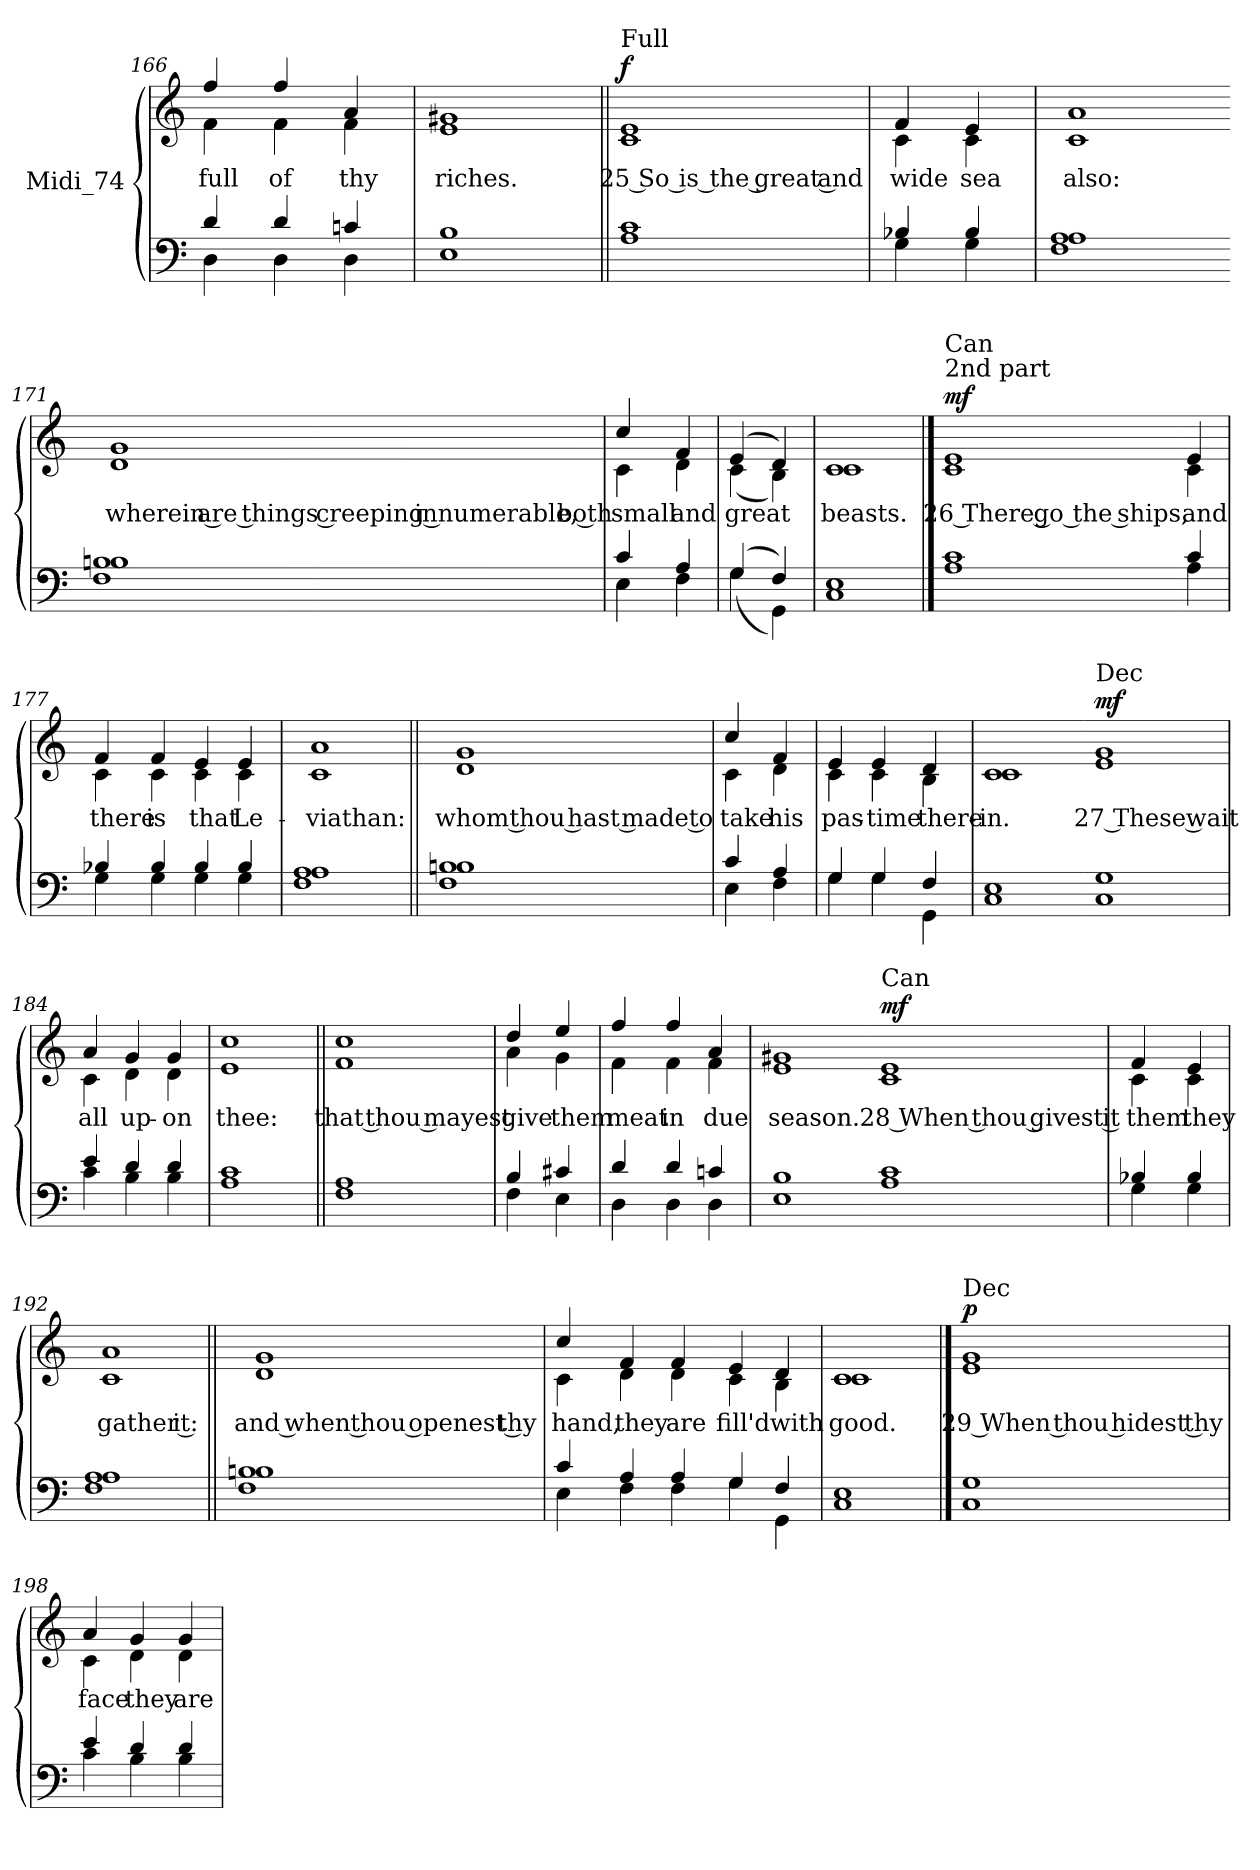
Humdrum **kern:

**kern	**kern	**text	**dynam
*part2	*part1	*part1	*part1
*staff2	*staff1	*staff1	*staff1
*I"Midi_74	*I"Midi_74	*	*
!!LO:LB:g=z
*clefF4	*clefG2	*	*
*k[]	*k[]	*	*
*C:	*C:	*	*
=166	=166	=166	=166
*^	*	*	*
!	!	!	!LO:LY:b	!
*	*	*^	*	*
4d	4D	4ff	4f	full	.
!	!	!	!	!LO:LY:b	!
4d	4D	4ff	4f	of	.
!	!	!	!	!LO:LY:b	!
4cn	4D	4a	4f	thy	.
=167	=167	=167	=167	=167	=167
!	!	!	!	!LO:LY:b	!
1B	1E	1g#X	1e	riches.	.
=168||	=168||	=168||	=168||	=168||	=168||
!	!	!LO:TX:a:t=Full	!	!	!
!	!	!	!	!LO:LY:b	!LO:DY:b
1c	1A	1e	1c	25 So is the great and	f
=169	=169	=169	=169	=169	=169
!	!	!	!	!LO:LY:b	!
4B-X	4G	4f	4c	wide	.
!	!	!	!	!LO:LY:b	!
4B-	4G	4e	4c	sea	.
=170	=170	=170	=170	=170	=170
!	!	!	!	!LO:LY:b	!
1A	1F 1A	1a	1c	also:	.
!!LO:LB:g=z	!!
=171-	=171-	=171-	=171-	=171-	=171-
!	!	!	!	!LO:LY:b	!
1Bn	1F 1B	1g	1d	wherein are things creeping innumerable, both	.
=172	=172	=172	=172	=172	=172
!	!	!	!	!LO:LY:b	!
4c	4E	4cc	4c	small	.
!	!	!	!	!LO:LY:b	!
4A	4F	4f	4d	and	.
=173	=173	=173	=173	=173	=173
!	!	!	!	!LO:LY:b	!
(>4G	(4G	(>4e	(<4c	great	.
4F)	4GG)	4d)	4B)	.	.
=174	=174	=174	=174	=174	=174
!	!	!	!	!LO:LY:b	!
1E	1C	1c	1c	beasts.	.
==175	==175	==175	==175	==175	==175
!	!	!LO:TX:a:t=2nd part	!	!	!
!	!	!LO:TX:a:t=Can	!	!	!
!	!	!	!	!LO:LY:b	!LO:DY:b
1c	1A	1e	1c	26 There go the ships,	mf
!!LO:LB:g=z	!!
=176-	=176-	=176-	=176-	=176-	=176-
!	!	!	!	!LO:LY:b	!
4c	4A	4e	4c	and	.
=177	=177	=177	=177	=177	=177
!	!	!	!	!LO:LY:b	!
4B-X	4G	4f	4c	there	.
!	!	!	!	!LO:LY:b	!
4B-	4G	4f	4c	is	.
!	!	!	!	!LO:LY:b	!
4B-	4G	4e	4c	that	.
!	!	!	!	!LO:LY:b	!
4B-	4G	4e	4c	Le-	.
=178	=178	=178	=178	=178	=178
!	!	!	!	!LO:LY:b	!
1A	1F 1A	1a	1c	-viathan:	.
=179||	=179||	=179||	=179||	=179||	=179||
!	!	!	!	!LO:LY:b	!
1Bn	1F 1B	1g	1d	whom thou hast made to	.
=180	=180	=180	=180	=180	=180
!	!	!	!	!LO:LY:b	!
4c	4E	4cc	4c	take	.
!	!	!	!	!LO:LY:b	!
4A	4F	4f	4d	his	.
=181	=181	=181	=181	=181	=181
!	!	!	!	!LO:LY:b	!
4G	4G	4e	4c	pas-	.
!	!	!	!	!LO:LY:b	!
4G	4G	4e	4c	-time	.
!	!	!	!	!LO:LY:b	!
4F	4GG	4d	4B	there-	.
=182	=182	=182	=182	=182	=182
!	!	!	!	!LO:LY:b	!
1E	1C	1c	1c	-in.	.
!!LO:LB:g=z	!!
=183-	=183-	=183-	=183-	=183-	=183-
!	!	!LO:TX:a:t=Dec	!	!	!
!	!	!	!	!LO:LY:b	!LO:DY:b
1G	1C	1g	1e	27 These wait	mf
=184	=184	=184	=184	=184	=184
!	!	!	!	!LO:LY:b	!
4e	4c	4a	4c	all	.
!	!	!	!	!LO:LY:b	!
4d	4B	4g	4d	up-	.
!	!	!	!	!LO:LY:b	!
4d	4B	4g	4d	-on	.
=185	=185	=185	=185	=185	=185
!	!	!	!	!LO:LY:b	!
1c	1A	1cc	1e	thee:	.
=186||	=186||	=186||	=186||	=186||	=186||
!	!	!	!	!LO:LY:b	!
1A	1F	1cc	1f	that thou mayest	.
=187	=187	=187	=187	=187	=187
!	!	!	!	!LO:LY:b	!
4B	4F	4dd	4a	give	.
!	!	!	!	!LO:LY:b	!
4c#X	4E	4ee	4g	them	.
=188	=188	=188	=188	=188	=188
!	!	!	!	!LO:LY:b	!
4d	4D	4ff	4f	meat	.
!	!	!	!	!LO:LY:b	!
4d	4D	4ff	4f	in	.
!	!	!	!	!LO:LY:b	!
4cn	4D	4a	4f	due	.
=189	=189	=189	=189	=189	=189
!	!	!	!	!LO:LY:b	!
1B	1E	1g#X	1e	season.	.
!!LO:LB:g=z	!!
=190-	=190-	=190-	=190-	=190-	=190-
!	!	!LO:TX:a:t=Can	!	!	!
!	!	!	!	!LO:LY:b	!LO:DY:b
1c	1A	1e	1c	28 When thou givest it	mf
=191	=191	=191	=191	=191	=191
!	!	!	!	!LO:LY:b	!
4B-X	4G	4f	4c	them	.
!	!	!	!	!LO:LY:b	!
4B-	4G	4e	4c	they	.
=192	=192	=192	=192	=192	=192
!	!	!	!	!LO:LY:b	!
1A	1F 1A	1a	1c	gather it:	.
=193||	=193||	=193||	=193||	=193||	=193||
!	!	!	!	!LO:LY:b	!
1Bn	1F 1B	1g	1d	and when thou openest thy	.
=194	=194	=194	=194	=194	=194
!	!	!	!	!LO:LY:b	!
4c	4E	4cc	4c	hand,	.
!	!	!	!	!LO:LY:b	!
4A	4F	4f	4d	they	.
!	!	!	!	!LO:LY:b	!
4A	4F	4f	4d	are	.
!!LO:LB:g=z	!!
=195-	=195-	=195-	=195-	=195-	=195-
!	!	!	!	!LO:LY:b	!
4G	4G	4e	4c	fill'd	.
!	!	!	!	!LO:LY:b	!
4F	4GG	4d	4B	with	.
=196	=196	=196	=196	=196	=196
!	!	!	!	!LO:LY:b	!
1E	1C	1c	1c	good.	.
==197	==197	==197	==197	==197	==197
!	!	!LO:TX:a:t=Dec	!	!	!
!	!	!	!	!LO:LY:b	!LO:DY:b
1G	1C	1g	1e	29 When thou hidest thy	p
=198	=198	=198	=198	=198	=198
!	!	!	!	!LO:LY:b	!
4e	4c	4a	4c	face	.
!	!	!	!	!LO:LY:b	!
4d	4B	4g	4d	they	.
!	!	!	!	!LO:LY:b	!
4d	4B	4g	4d	are	.
*v	*v	*	*	*	*
*	*v	*v	*	*
=	=	=	=
*-	*-	*-	*-
